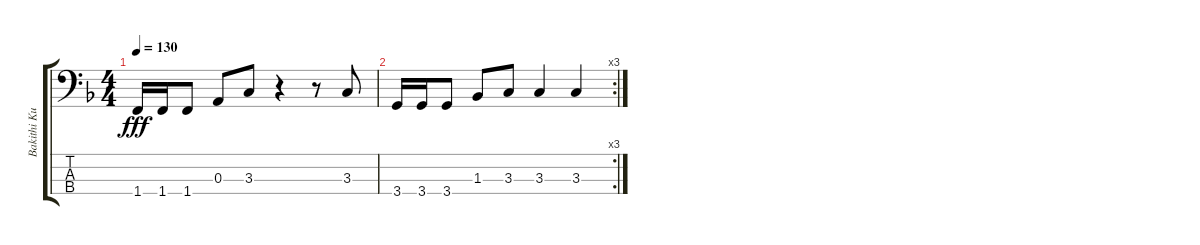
\track ("Bakithi Kumalo" "Bakithi Ku") {instrument fretlessbass}
\staff {score tabs}
\tuning (G2 D2 A1 E1) {hide}
\ts (4 4)
\tempo 130
\clef f4
\ks f
1.4.16{dy fff} 1.4.16 1.4.8 0.3.8 3.3.8 r.4 r.8 3.3.8 |
\rc 3
3.4.16 3.4.16 3.4.8 1.3.8 3.3.8 3.3.4 3.3.4
